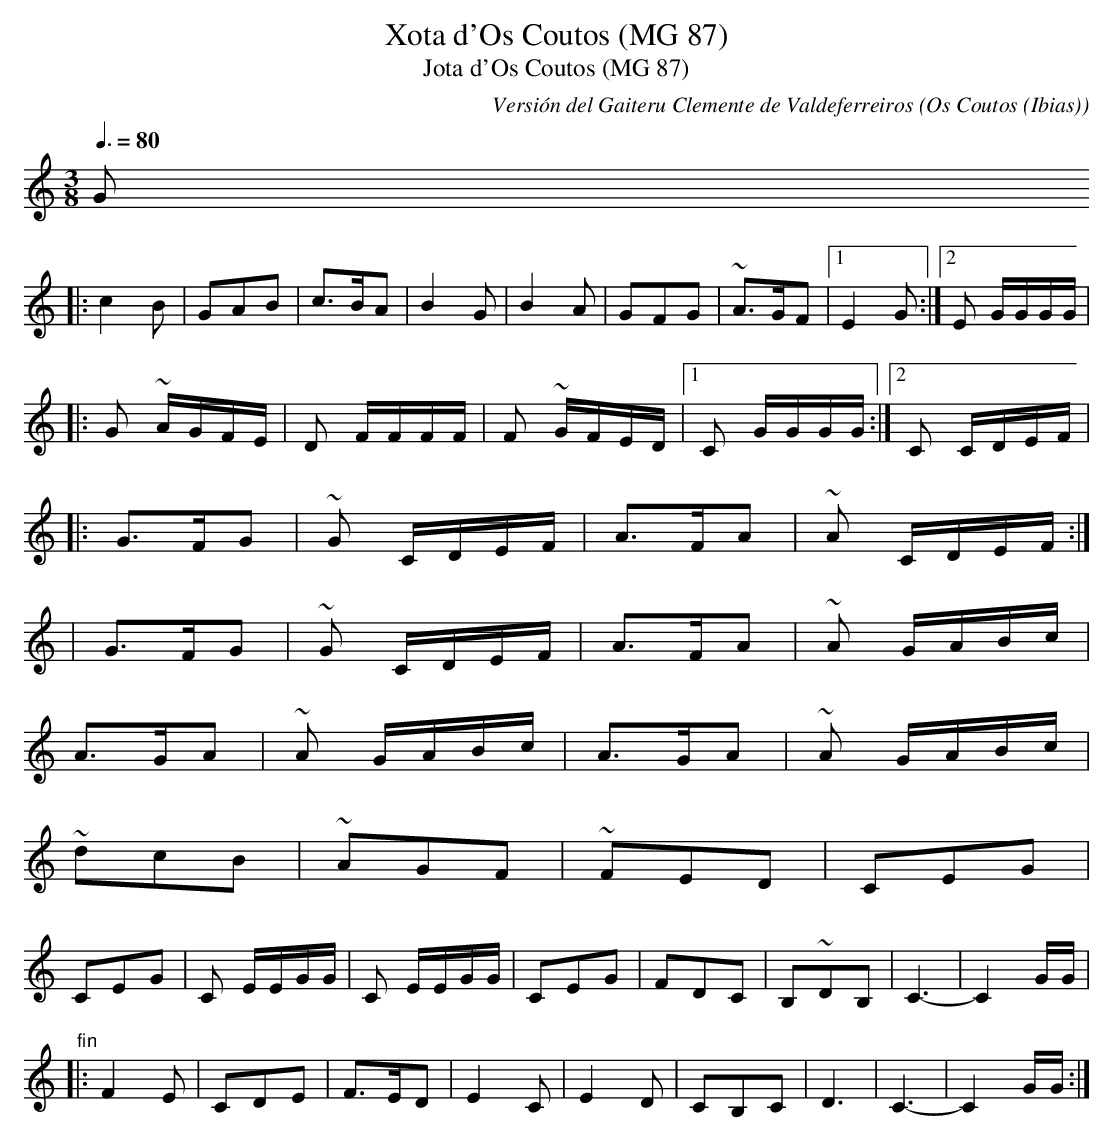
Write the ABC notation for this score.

X:1
T:Xota d'Os Coutos (MG 87)
T:Jota d'Os Coutos (MG 87)
C:Versión del Gaiteru Clemente de Valdeferreiros
O:Os Coutos (Ibias)
M:3/8
L:1/8
Q:3/8=80
E:Comp.
K:C
G
|: c2 B|GAB|c>BA|B2 G|B2 A|GFG|~A>GF|[1 E2 G :|[2 E G/G/G/G/|
|: G ~A/G/F/E/|D F/F/F/F/|F ~G/F/E/D/|[1 C G/G/G/G/ :|[2 C C/D/E/F/|
|: G>FG|~G C/D/E/F/|A>FA|~A C/D/E/F/ :|
|G>FG|~G C/D/E/F/|A>FA|~A G/A/B/c/|
A>GA|~A G/A/B/c/|A>GA|~A G/A/B/c/|
~dcB|~AGF|~FED|CEG|
CEG|C E/E/G/G/|C E/E/G/G/|CEG|FDC|B,~DB,|C3-|C2 G/G/|"fin"
|: F2 E|CDE|F>ED|E2 C|E2 D|CB,C|D3|C3-|C2 G/G/ :|
"repetir y acabar en fin"
